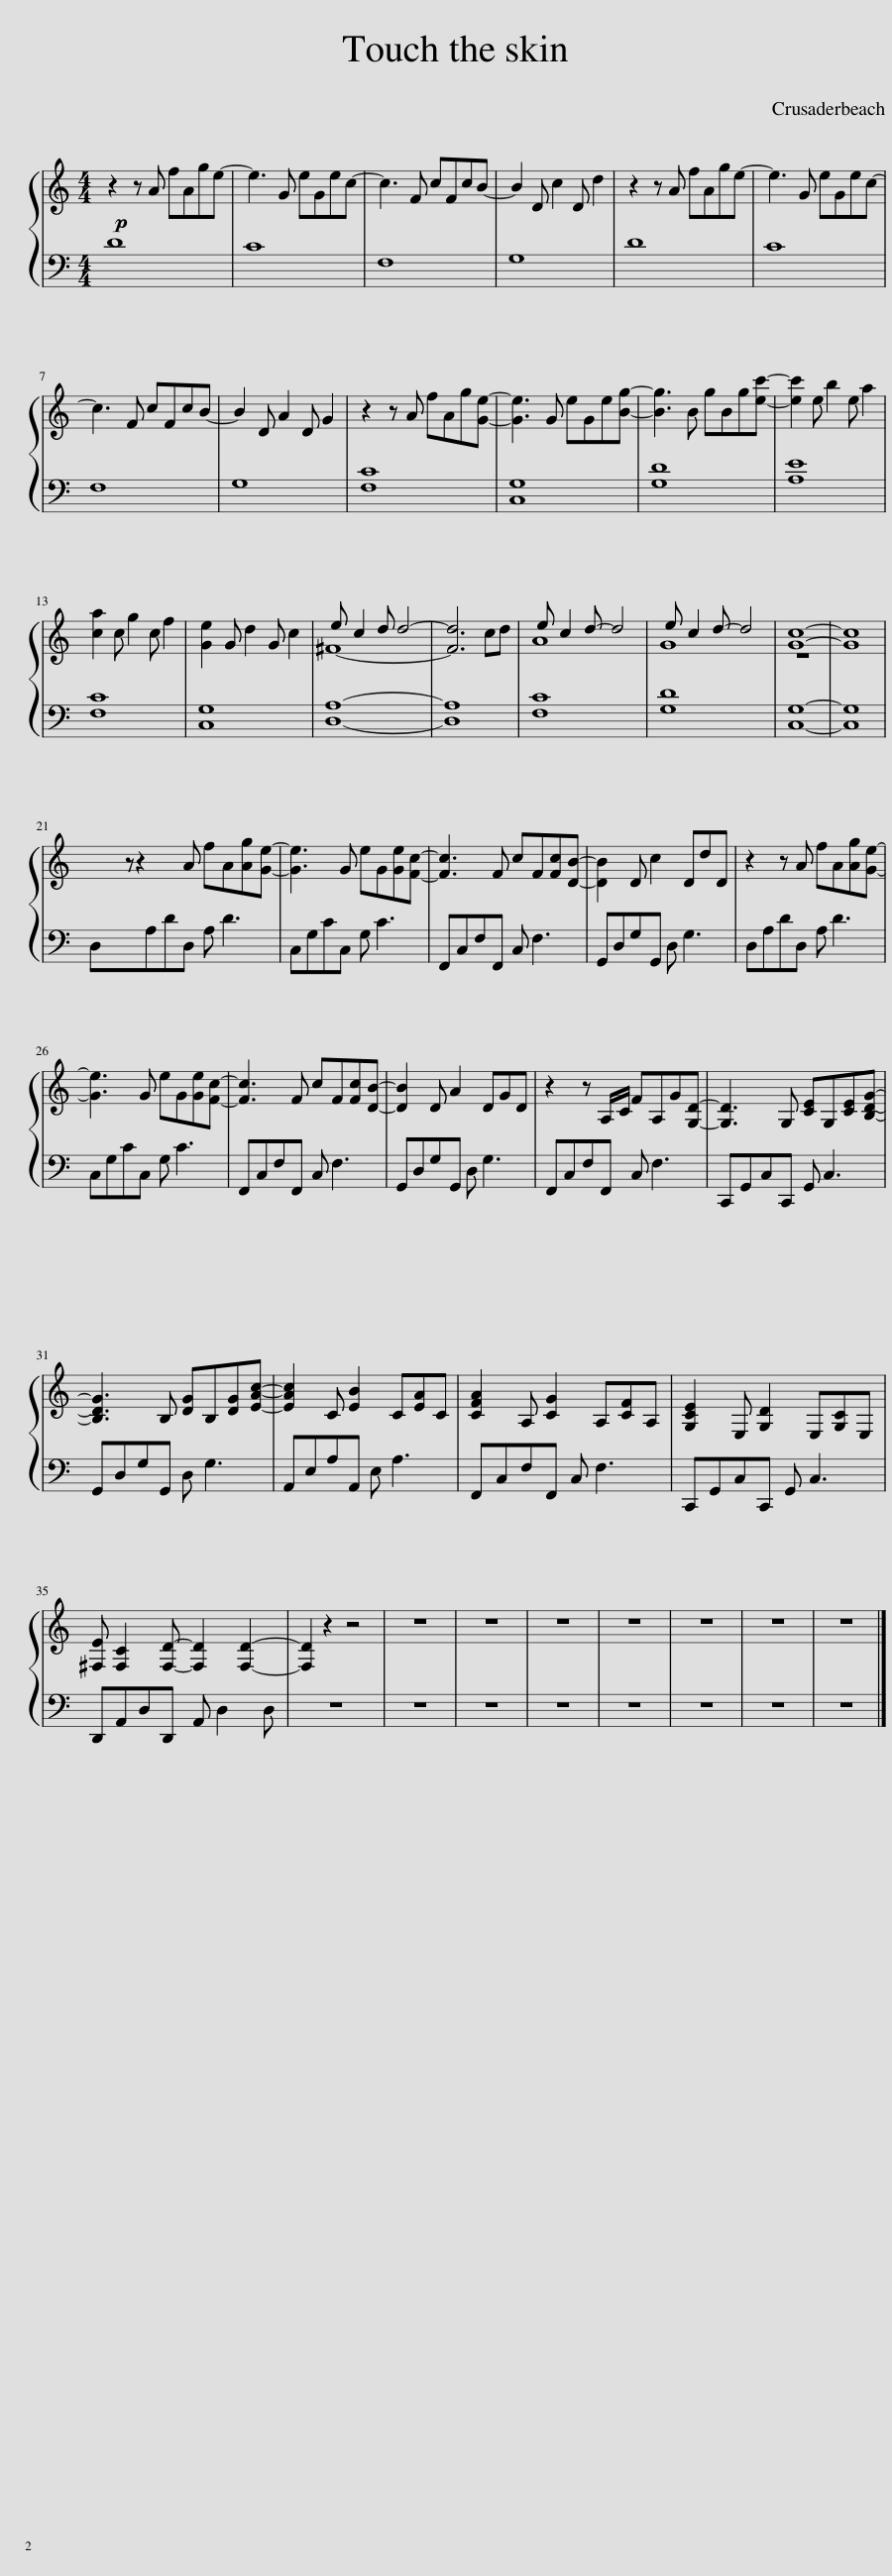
X:1
%%score { ( 1 3 ) | 2 }
L:1/8
M:4/4
I:linebreak $
K:C
V:1 treble
V:3 treble
V:2 bass
V:1
!p! z2 z A fAge- | e3 G eGec- | c3 F cFcB- | B2 D c2 D d2 | z2 z A fAge- | %5
 e3 G eGec- |$ c3 F cFcB- | B2 D A2 D G2 | z2 z A fAg[Ge]- | [Ge]3 G eGe[Bg]- | %10
 [Bg]3 B gBg[ec']- | [ec']2 e b2 e a2 |$ [ca]2 c g2 c f2 | [Ge]2 G d2 G c2 | ^F8- | %15
 F6 cd | A8 | G8 | [Gc]8- | [Gc]8 |$ %20
 z z2 A fA[Ag][Ge]- | [Ge]3 G eG[Ge][Fc]- | [Fc]3 F cF[Fc][DB]- | [DB]2 D c2 DdD | z2 z A fA[Ag][Ge]- |$ %25
 [Ge]3 G eG[Ge][Fc]- | [Fc]3 F cF[Fc][DB]- | [DB]2 D A2 DGD | z2 z A,/C/ FA,G[G,D]- | [G,D]3 G, [CE]G,[CE][B,DG]- |$ %30
 [B,DG]3 B, [DG]B,[DG][EAc]- | [EAc]2 C [EB]2 C[EA]C | [CFA]2 A, [CG]2 A,[CF]A, | [G,CE]2 E, [G,D]2 E,[G,C]E, |$ [^F,E] [F,C]2 [F,D]- [F,D]2 [F,D]2- | %35
 [F,D]2 z2 z4 | z8 | z8 | z8 | z8 | %40
 z8 | z8 | z8 |] %43
V:2
 D8 | C8 | F,8 | G,8 | D8 | %5
 C8 |$ F,8 | G,8 | [F,C]8 | [C,G,]8 | %10
 [G,D]8 | [A,E]8 |$ [F,C]8 | [C,G,]8 | [D,A,]8- | %15
 [D,A,]8 | [F,C]8 | [G,D]8 | [C,G,]8- | [C,G,]8 |$ %20
 D,A,DD, A, D3 | C,G,CC, G, C3 | F,,C,F,F,, C, F,3 | G,,D,G,G,, D, G,3 | D,A,DD, A, D3 |$ %25
 C,G,CC, G, C3 | F,,C,F,F,, C, F,3 | G,,D,G,G,, D, G,3 | F,,C,F,F,, C, F,3 | C,,G,,C,C,, G,, C,3 |$ %30
 G,,D,G,G,, D, G,3 | A,,E,A,A,, E, A,3 | F,,C,F,F,, C, F,3 | C,,G,,C,C,, G,, C,3 |$ D,,A,,D,D,, A,, D,2 D, | %35
 z8 | z8 | z8 | z8 | z8 | %40
 z8 | z8 | z8 |] %43
V:3
 x8 | x8 | x8 | x8 | x8 | %5
 x8 |$ x8 | x8 | x8 | x8 | %10
 x8 | x8 |$ x8 | x8 | e c2 d d4- | %15
 d6 x2 | e c2 d- d4 | e c2 d- d4 | z8 | x8 |$ %20
 x8 | x8 | x8 | x8 | x8 |$ %25
 x8 | x8 | x8 | x8 | x8 |$ %30
 x8 | x8 | x8 | x8 |$ x8 | %35
 x8 | x8 | x8 | x8 | x8 | %40
 x8 | x8 | x8 |] %43
